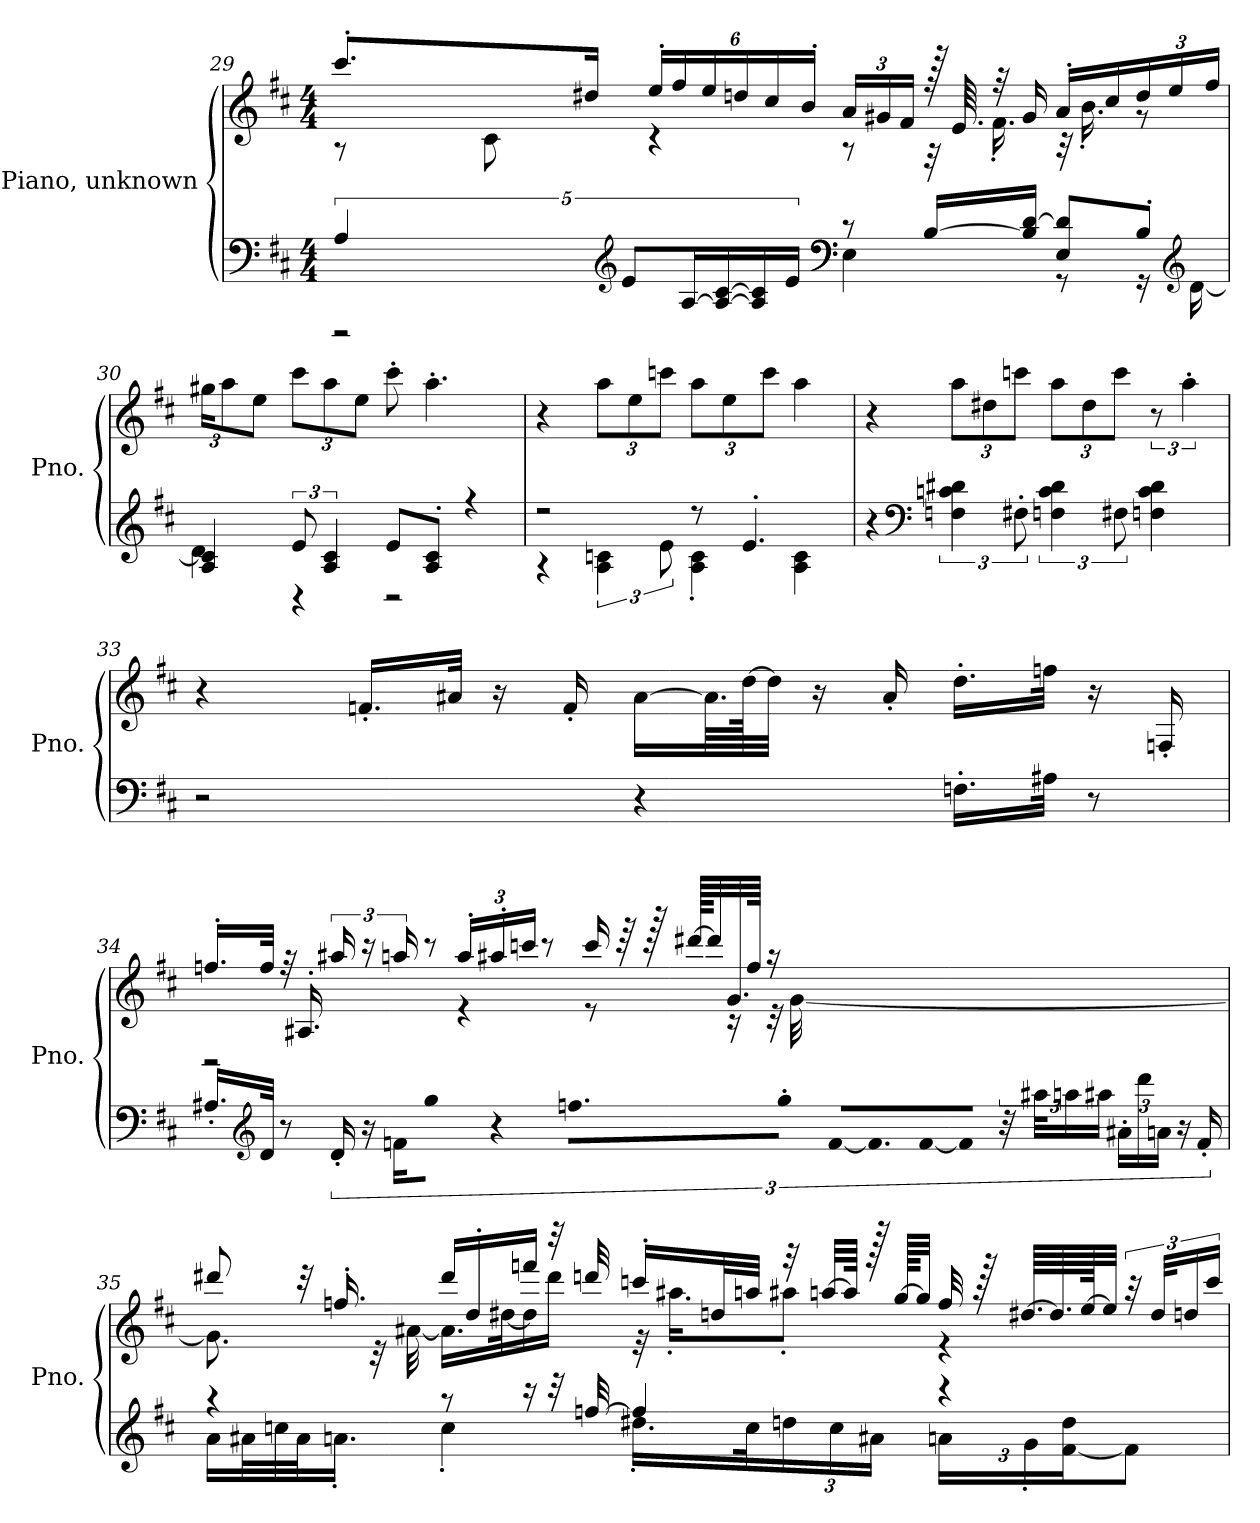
**kern	**kern
*part1	*part1
*staff2	*staff1
*I"Piano, unknown	*
*I'Pno.	*
!!LO:LB:g=z
*clefF4	*clefG2
*k[f#c#]	*k[f#c#]
*M4/4	*M4/4
=29	=29
*^	*^
5A/	2r	8.ccc#'/L	8r
.	.	.	8c#\
.	.	16dd#X/Jk	.
*clefG2	*	*	*
10e/L	.	.	.
*	*	*Xbrackettup	*
.	.	24ee'/LL	4r
.	.	24ff#/	.
[20A/L	.	.	.
.	.	24ee/	.
20A/_ [20c#/	.	.	.
.	.	24ddn/	.
20A/] 20c#/]	.	.	.
.	.	24cc#/	.
20e/JJ	.	.	.
.	.	24b'/JJ	.
*clefF4	*	*	*
8r	4E\	24a/LL	8r
.	.	24g#X/	.
.	.	24f#/JJ	.
[16B/LL	.	128r	32r
.	.	64.e/	.
.	.	32r	16.f#'\
16B/] [16d/JJ	.	16g#/	.
8E/ 8d/]L	8r	16a'/LL	32r
.	.	.	16.b'\
.	.	16cc#/	.
8B'/J	16r	24dd/	8r
.	.	24ee/	.
*clefG2	*	*	*
.	[16d\	.	.
.	.	24ff#/JJ	.
*	*	*v	*v
=30	=30	=30
4A/ 4c#/	4d\]	24gg#X\KL
.	.	12aa\
.	.	8ee\J
12e/	4r	12ccc#\L
6A/ 6c#/	.	12aa\
.	.	12ee\J
8e/L	2r	8ccc#'\
8A/' 8c#/'J	.	4.aa'\
4r	.	.
!!LO:LB:g=z
=31	=31	=31
2r	4r	4r
.	6A\ 6cn\	12aa\L
.	.	12ee\
.	12e\	12cccn\J
8r	4A\' 4c\'	12aa\L
.	.	12ee\
4.e'/	.	.
.	.	12ccc\J
.	4A\ 4c\	4aa\
*v	*v	*
=32	=32
4r	4r
*clefF4	*
6Fn\ 6cn\ 6d#X\	12aa\L
.	12dd#X\
12F#X'\	12cccn\J
*	*brackettup
6Fn\ 6c\ 6d#\	12aa\L
.	12dd#\
12F#X\	12ccc\J
4Fn\ 4c\ 4d#\	12r
.	6aa'\
!!LO:LB:g=z
=33	=33
2r	4r
.	16.fn'/LL
.	32a#X/JJk
.	16r
.	16f'/
4r	[16a#\LL
.	64.a#\LL]
.	[128dd\JK
.	32dd\JJJ]
.	16r
.	16a#'/
16.Fn'\LL	16.dd'\LL
32A#X\JJk	32ffn\JJk
8r	16r
.	16Fn'/
!!LO:PB:g=z
=34	=34
*	*^
16.A#X'/LL	16.ffn'/LL	2r
*clefG2	*	*
32d/JJk	32ff/JJk	.
8r	32r	.
.	16.A#X'/	.
24d'/	24aa#X/	.
24r	24r	.
24fn\LL	24aan/	.
32gg\JJk	8r	.
128r	.	.
64.ffn\KKLL	.	.
16gg'\JJ	.	.
*	*Xbrackettup	*
[16f/LL	24aa'/LL	4r
.	24aa#X'/	.
64.f/LL]	.	.
.	24cccn/JJ	.
[128f/JK	.	.
32f/JJJ]	.	.
48r	8r	.
48aa#X\KLL	.	.
24aan\	.	.
24aa#X\JJ	.	.
*Xbrackettup	*	*
24a#X'\LL	16ccc/	8r
24ddd\	.	.
.	64r	.
.	128r	.
24an\JJ	.	.
.	[128ddd#X/KKLLL	.
.	32ddd#/]	.
16r	32.g/	16r
.	64ff/JJJk	.
16f'/	16r	32r
.	.	[32g\
!!LO:LB:g=z	!!
=35	=35	=35
*^	*	*
4r	16a\LL	8ddd#X/	8.g\]
.	32a#X\L	.	.
.	32ccn\	.	.
.	32a#\J	32r	.
.	16.an'\JJ	16.ffn'/	.
.	.	.	32r
.	.	.	[32a#X\
8r	4cc'\	16ddd#/LL	16.a#\LL]
.	.	16dd'/	.
.	.	.	[32dd#X\K
16r	.	16fffn/JJ	16dd#\]
32r	.	32r	16ddd#\JJ
[32ffn/	.	32dddn/	.
4ff/]	16.dd#X'\LL	16cccn'/LL	32r
.	.	.	16.aa#X'\KL
.	.	32ddn/L	.
.	32cc\K	32aan/JJJ	.
.	24ddn\	32r	8aa#X'\J
.	.	[32aan/LLL	.
.	24cc\	.	.
.	.	64aa/JJJk]	.
.	.	128r	.
.	24a#X\JJ	.	.
.	.	[128gg/KKLLL	.
.	.	32gg/JJJ]	.
4r	24an\LL	32ff/	4r
.	.	128r	.
.	.	[64.dd#X/LLLL	.
.	24g'\	.	.
.	.	64.dd#/]	.
.	[24f#\ 24dd\J	.	.
.	.	[128ee/JK	.
.	.	32ee/JJJ]	.
*	*	*brackettup	*
.	8f#\J]	48r	.
.	.	48dd#/KLL	.
.	.	24ddn/	.
.	.	24ccc/JJ	.
*v	*v	*	*
*	*v	*v
=	=
*-	*-
